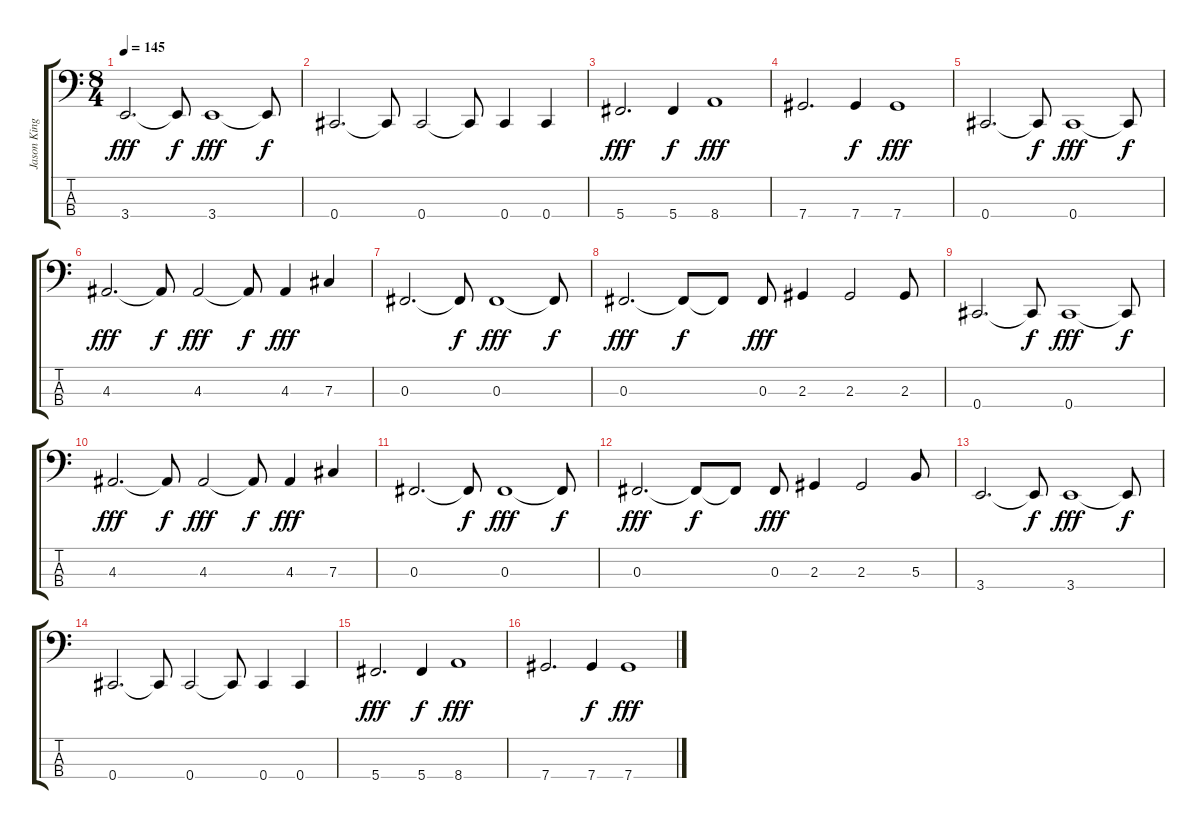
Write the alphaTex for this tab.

\track ("Jason King" "Jason King") {instrument electricbassfinger}
\staff {score tabs}
\tuning (E2 B1 Gb1 Db1) {hide}
\ts (8 4)
\tempo 145
\clef f4
\ks c
3.4.2{d dy fff} 3.4{t}.8{dy f} 3.4.1{dy fff} 3.4{t}.8{dy f} |
0.4.2{d} 0.4{t}.8 0.4.2 0.4{t}.8 0.4.4 0.4.4 |
5.4.2{d dy fff} 5.4.4{dy f} 8.4.1{dy fff} |
7.4.2{d} 7.4.4{dy f} 7.4.1{dy fff} |
0.4.2{d} 0.4{t}.8{dy f} 0.4.1{dy fff} 0.4{t}.8{dy f} |
4.3.2{d dy fff} 4.3{t}.8{dy f} 4.3.2{dy fff} 4.3{t}.8{dy f} 4.3.4{dy fff} 7.3.4 |
0.3.2{d} 0.3{t}.8{dy f} 0.3.1{dy fff} 0.3{t}.8{dy f} |
0.3.2{d dy fff} 0.3{t}.8{dy f} 0.3{t}.8 0.3.8{dy fff} 2.3.4 2.3.2 2.3.8 |
0.4.2{d} 0.4{t}.8{dy f} 0.4.1{dy fff} 0.4{t}.8{dy f} |
4.3.2{d dy fff} 4.3{t}.8{dy f} 4.3.2{dy fff} 4.3{t}.8{dy f} 4.3.4{dy fff} 7.3.4 |
0.3.2{d} 0.3{t}.8{dy f} 0.3.1{dy fff} 0.3{t}.8{dy f} |
0.3.2{d dy fff} 0.3{t}.8{dy f} 0.3{t}.8 0.3.8{dy fff} 2.3.4 2.3.2 5.3.8 |
3.4.2{d} 3.4{t}.8{dy f} 3.4.1{dy fff} 3.4{t}.8{dy f} |
0.4.2{d} 0.4{t}.8 0.4.2 0.4{t}.8 0.4.4 0.4.4 |
5.4.2{d dy fff} 5.4.4{dy f} 8.4.1{dy fff} |
7.4.2{d} 7.4.4{dy f} 7.4.1{dy fff}
